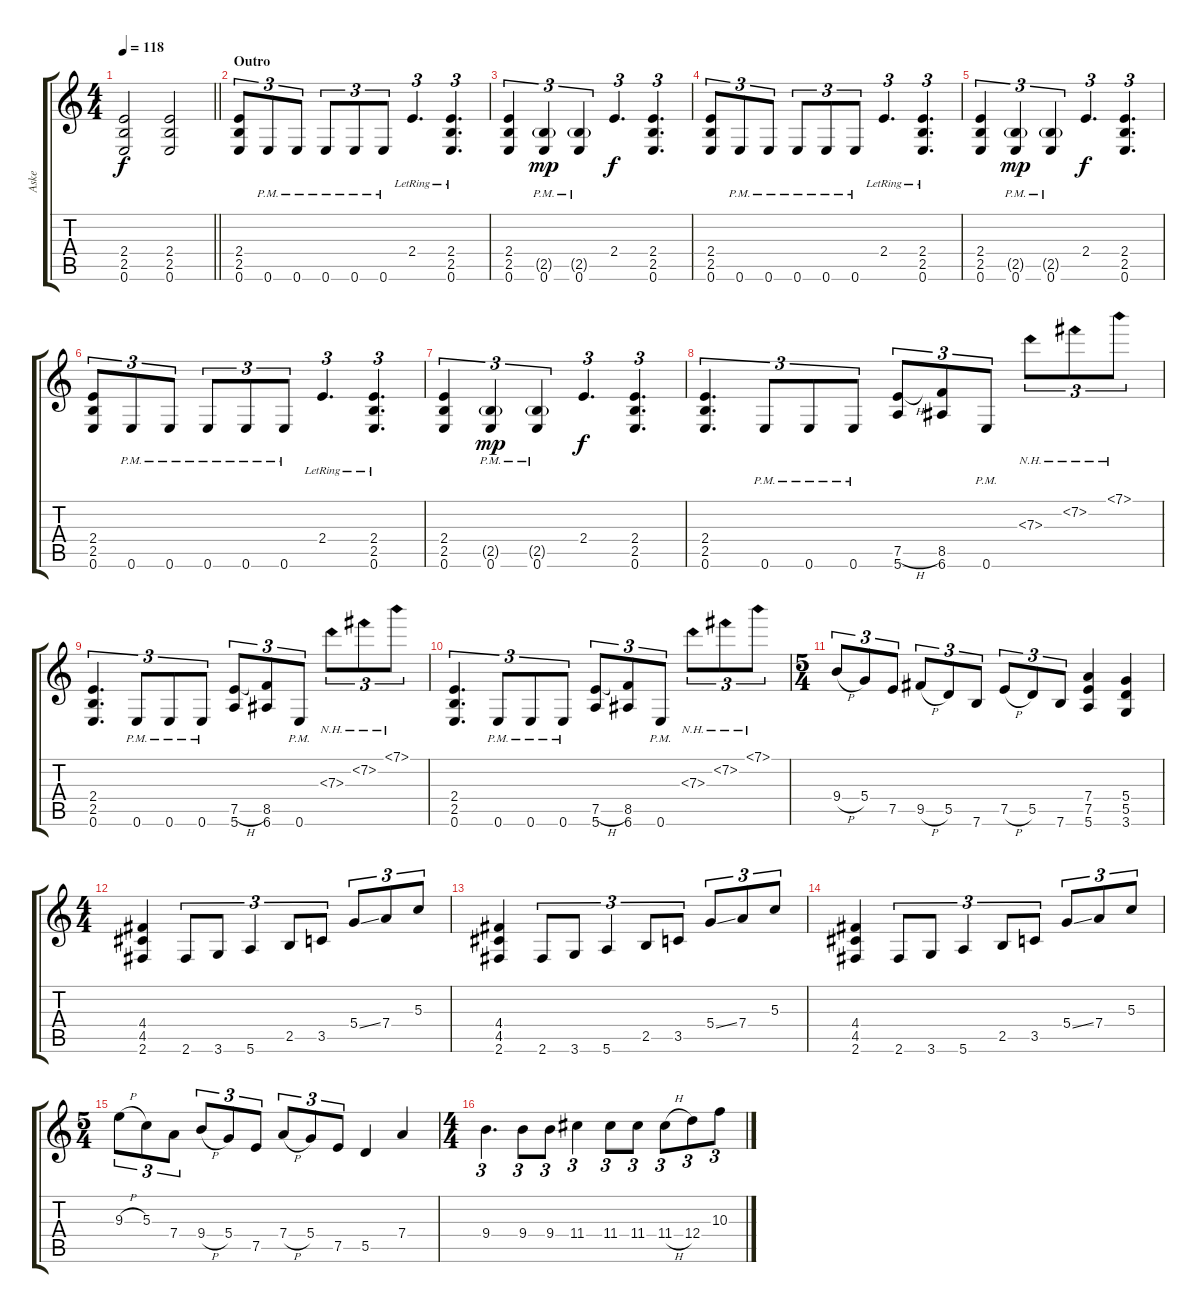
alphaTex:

\track ("Aske" "Aske") {instrument overdrivenguitar}
\staff {score tabs}
\tuning (E4 B3 G3 D3 A2 E2) {hide}
\ts (4 4)
\tempo 118
\clef g2
\barLineRight lightlight
\ks c
(2.4 2.5 0.6).2{dy f} (2.4 2.5 0.6).2 |
\section ("" "Outro")
(2.4 2.5 0.6).8{tu (3 2)} 0.6{pm}.8{tu (3 2)} 0.6{pm}.8{tu (3 2)} 0.6{pm}.8{tu (3 2)} 0.6{pm}.8{tu (3 2)} 0.6{pm}.8{tu (3 2)} 2.4{lr}.4{d tu (3 2)} (2.4{lr} 2.5 0.6).4{d tu (3 2)} |
(2.4 2.5 0.6).4{tu (3 2)} (2.5{g pm} 0.6).4{tu (3 2) dy mp} (2.5{g pm} 0.6).4{tu (3 2)} 2.4.4{d tu (3 2) dy f} (2.4 2.5 0.6).4{d tu (3 2)} |
(2.4 2.5 0.6).8{tu (3 2)} 0.6{pm}.8{tu (3 2)} 0.6{pm}.8{tu (3 2)} 0.6{pm}.8{tu (3 2)} 0.6{pm}.8{tu (3 2)} 0.6{pm}.8{tu (3 2)} 2.4{lr}.4{d tu (3 2)} (2.4{lr} 2.5 0.6).4{d tu (3 2)} |
(2.4 2.5 0.6).4{tu (3 2)} (2.5{g pm} 0.6).4{tu (3 2) dy mp} (2.5{g pm} 0.6).4{tu (3 2)} 2.4.4{d tu (3 2) dy f} (2.4 2.5 0.6).4{d tu (3 2)} |
(2.4 2.5 0.6).8{tu (3 2)} 0.6{pm}.8{tu (3 2)} 0.6{pm}.8{tu (3 2)} 0.6{pm}.8{tu (3 2)} 0.6{pm}.8{tu (3 2)} 0.6{pm}.8{tu (3 2)} 2.4{lr}.4{d tu (3 2)} (2.4{lr} 2.5 0.6).4{d tu (3 2)} |
(2.4 2.5 0.6).4{tu (3 2)} (2.5{g pm} 0.6).4{tu (3 2) dy mp} (2.5{g pm} 0.6).4{tu (3 2)} 2.4.4{d tu (3 2) dy f} (2.4 2.5 0.6).4{d tu (3 2)} |
(2.4 2.5 0.6).4{d tu (3 2)} 0.6{pm}.8{tu (3 2)} 0.6{pm}.8{tu (3 2)} 0.6{pm}.8{tu (3 2)} (7.5{h} 5.6).8{tu (3 2)} (8.5 6.6).8{tu (3 2)} 0.6{pm}.8{tu (3 2)} 7.3{nh}.8{tu (3 2)} 7.2{nh}.8{tu (3 2)} 7.1{nh}.8{tu (3 2)} |
(2.4 2.5 0.6).4{d tu (3 2)} 0.6{pm}.8{tu (3 2)} 0.6{pm}.8{tu (3 2)} 0.6{pm}.8{tu (3 2)} (7.5{h} 5.6).8{tu (3 2)} (8.5 6.6).8{tu (3 2)} 0.6{pm}.8{tu (3 2)} 7.3{nh}.8{tu (3 2)} 7.2{nh}.8{tu (3 2)} 7.1{nh}.8{tu (3 2)} |
(2.4 2.5 0.6).4{d tu (3 2)} 0.6{pm}.8{tu (3 2)} 0.6{pm}.8{tu (3 2)} 0.6{pm}.8{tu (3 2)} (7.5{h} 5.6).8{tu (3 2)} (8.5 6.6).8{tu (3 2)} 0.6{pm}.8{tu (3 2)} 7.3{nh}.8{tu (3 2)} 7.2{nh}.8{tu (3 2)} 7.1{nh}.8{tu (3 2)} |
\ts (5 4)
9.4{h}.8{tu (3 2)} 5.4.8{tu (3 2)} 7.5.8{tu (3 2)} 9.5{h}.8{tu (3 2)} 5.5.8{tu (3 2)} 7.6.8{tu (3 2)} 7.5{h}.8{tu (3 2)} 5.5.8{tu (3 2)} 7.6.8{tu (3 2)} (7.4 7.5 5.6).4 (5.4 5.5 3.6).4 |
\ts (4 4)
(4.4 4.5 2.6).4 2.6.8{tu (3 2)} 3.6.8{tu (3 2)} 5.6.4{tu (3 2)} 2.5.8{tu (3 2)} 3.5.8{tu (3 2)} 5.4{ss}.8{tu (3 2)} 7.4.8{tu (3 2)} 5.3.8{tu (3 2)} |
(4.4 4.5 2.6).4 2.6.8{tu (3 2)} 3.6.8{tu (3 2)} 5.6.4{tu (3 2)} 2.5.8{tu (3 2)} 3.5.8{tu (3 2)} 5.4{ss}.8{tu (3 2)} 7.4.8{tu (3 2)} 5.3.8{tu (3 2)} |
(4.4 4.5 2.6).4 2.6.8{tu (3 2)} 3.6.8{tu (3 2)} 5.6.4{tu (3 2)} 2.5.8{tu (3 2)} 3.5.8{tu (3 2)} 5.4{ss}.8{tu (3 2)} 7.4.8{tu (3 2)} 5.3.8{tu (3 2)} |
\ts (5 4)
9.3{h}.8{tu (3 2)} 5.3.8{tu (3 2)} 7.4.8{tu (3 2)} 9.4{h}.8{tu (3 2)} 5.4.8{tu (3 2)} 7.5.8{tu (3 2)} 7.4{h}.8{tu (3 2)} 5.4.8{tu (3 2)} 7.5.8{tu (3 2)} 5.5.4 7.4.4 |
\ts (4 4)
9.4.4{d tu (3 2)} 9.4.8{tu (3 2)} 9.4.8{tu (3 2)} 11.4.4{tu (3 2)} 11.4.8{tu (3 2)} 11.4.8{tu (3 2)} 11.4{h}.8{tu (3 2)} 12.4.8{tu (3 2)} 10.3.8{tu (3 2)}
